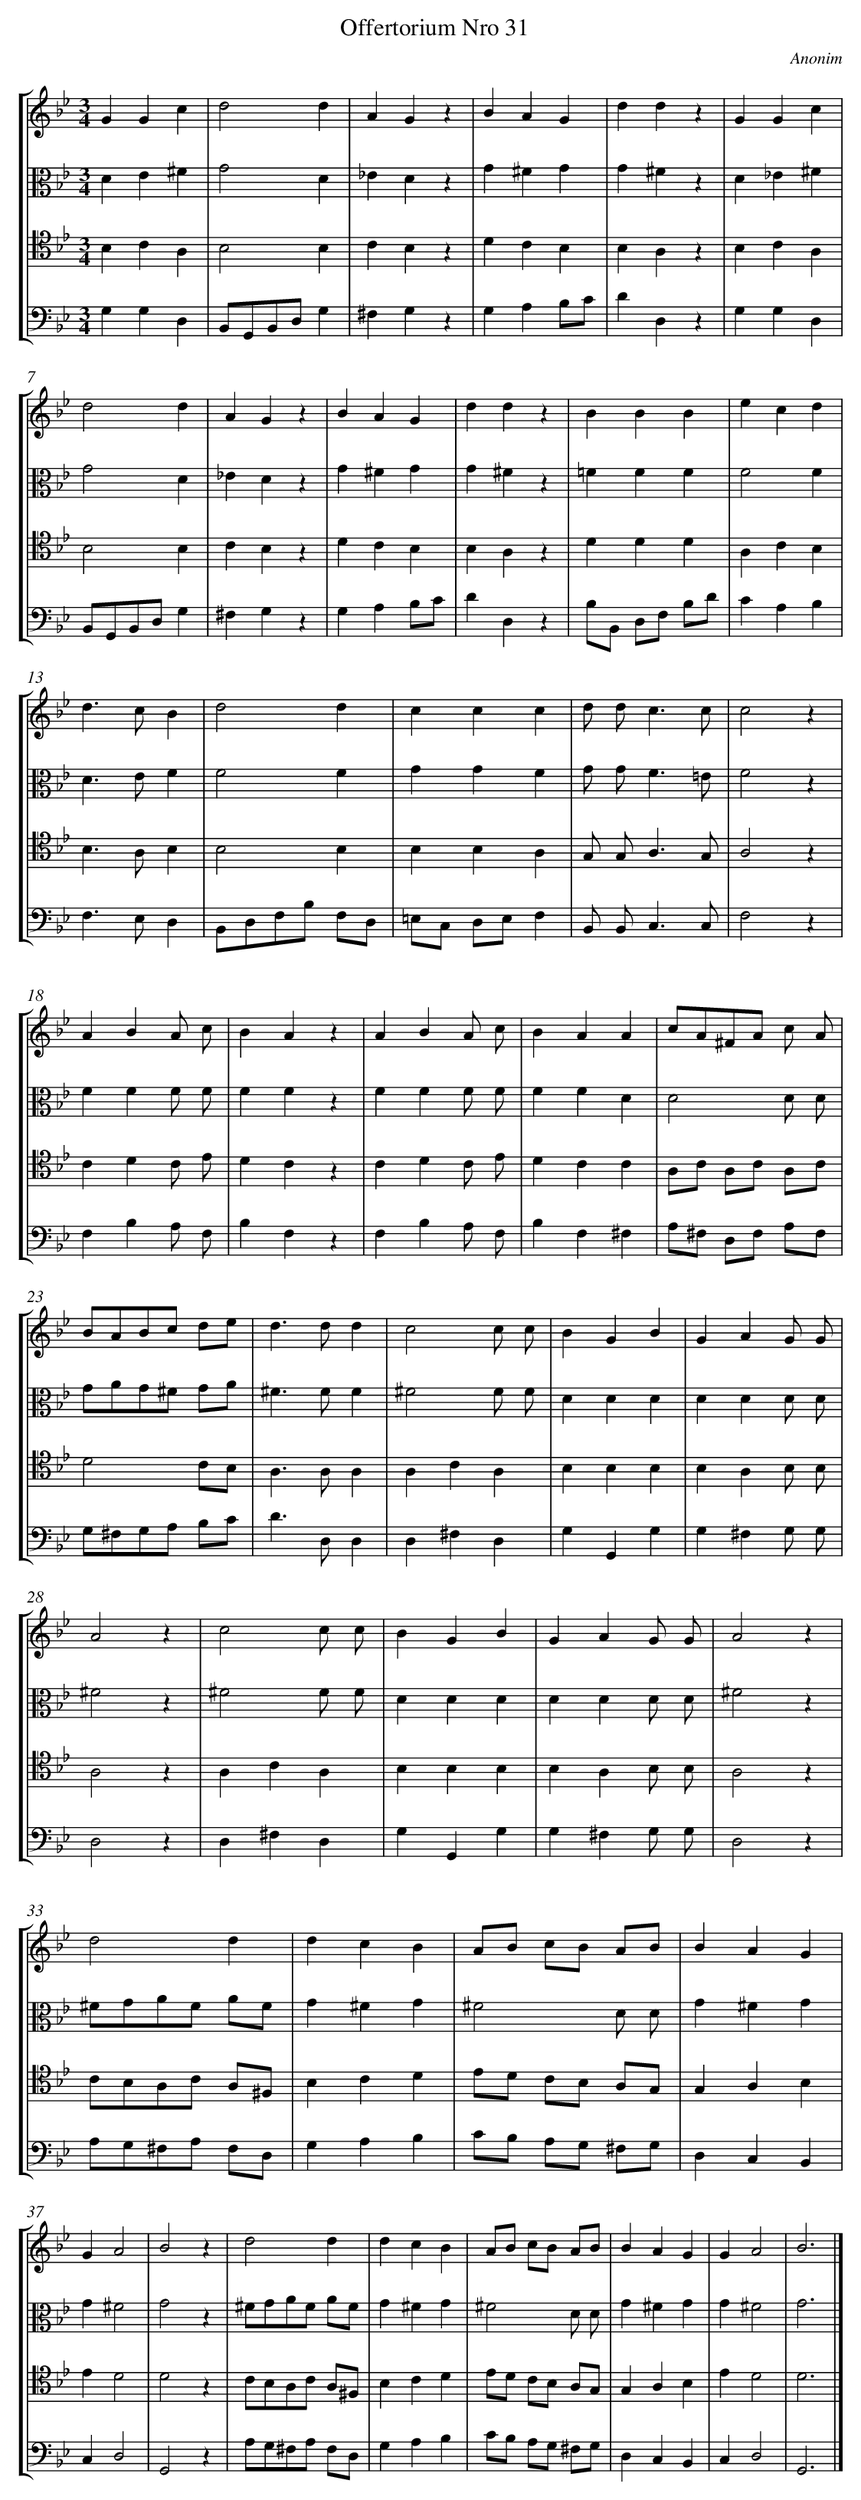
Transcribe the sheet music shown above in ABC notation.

X:1
T: Offertorium Nro 31
C: Anonim
L: 1/4
M: 3/4
%%staves [1 2 3 4]
V: 1
V: 2 clef=alto
V: 3 clef=tenor
V: 4 clef=bass
K: Bb
[V:1] GGc |
[V:2] DE^F |
[V:3] B,CA, |
[V:4] G,G,D, |
[V:1] d2d |
[V:2] G2D |
[V:3] B,2B, |
[V:4] B,,/G,,/B,,/D,/G, |
[V:1] AGz |
[V:2] _EDz |
[V:3] CB,z |
[V:4] ^F,G,z |
[V:1] BAG |
[V:2] G^FG |
[V:3] DCB, |
[V:4] G,A,B,/C/ |
[V:1] ddz |
[V:2] G^Fz |
[V:3] B,A,z |
[V:4] DD,z |
[V:1] GGc |
[V:2] D_E^F |
[V:3] B,CA, |
[V:4] G,G,D, |
[V:1] d2d |
[V:2] G2D |
[V:3] B,2B, |
[V:4] B,,/G,,/B,,/D,/G, |
[V:1] AGz |
[V:2] _EDz |
[V:3] CB,z |
[V:4] ^F,G,z |
[V:1] BAG |
[V:2] G^FG |
[V:3] DCB, |
[V:4] G,A,B,/C/ |
[V:1] ddz |
[V:2] G^Fz |
[V:3] B,A,z |
[V:4] DD,z |
[V:1] BBB |
[V:2] =FFF |
[V:3] DDD |
[V:4] B,/B,,/ D,/F,/ B,/D/ |
[V:1] ecd |
[V:2] F2F |
[V:3] A,CB, |
[V:4] CA,B, |
[V:1] d>cB |
[V:2] D>EF |
[V:3] B,>A,B, |
[V:4] F,>E,D, |
[V:1] d2d |
[V:2] F2F |
[V:3] B,2B, |
[V:4] B,,/D,/F,/B,/ F,/D,/ |
[V:1] ccc |
[V:2] GGF |
[V:3] B,B,A, |
[V:4] =E,/C,/ D,/E,/F, |
[V:1] d/ d<cc/ |
[V:2] G/ G<F=E/ |
[V:3] G,/ G,<A,G,/ |
[V:4] B,,/ B,,<C,C,/ |
[V:1] c2z |
[V:2] F2z |
[V:3] A,2z |
[V:4] F,2z |
[V:1] ABA/ c/ |
[V:2] FFF/ F/ |
[V:3] CDC/ E/ |
[V:4] F,B,A,/ F,/ |
[V:1] BAz |
[V:2] FFz |
[V:3] DCz |
[V:4] B,F,z |
[V:1] ABA/ c/ |
[V:2] FFF/ F/ |
[V:3] CDC/ E/ |
[V:4] F,B,A,/ F,/ |
[V:1] BAA |
[V:2] FFD |
[V:3] DCC |
[V:4] B,F,^F, |
[V:1] c/A/^F/A/ c/ A/ |
[V:2] D2D/ D/ |
[V:3] A,/C/ A,/C/ A,/C/ |
[V:4] A,/^F,/ D,/F,/ A,/F,/ |
[V:1] B/A/B/c/ d/e/ |
[V:2] G/A/G/^F/ G/A/ |
[V:3] D2C/B,/ |
[V:4] G,/^F,/G,/A,/ B,/C/ |
[V:1] d>dd |
[V:2] ^F>FF |
[V:3] A,>A,A, |
[V:4] D>D,D, |
[V:1] c2c/ c/ |
[V:2] ^F2F/ F/ |
[V:3] A,CA, |
[V:4] D,^F,D, |
[V:1] BGB |
[V:2] DDD |
[V:3] B,B,B, |
[V:4] G,G,,G, |
[V:1] GAG/ G/ |
[V:2] DDD/ D/ |
[V:3] B,A,B,/ B,/ |
[V:4] G,^F,G,/ G,/ |
[V:1] A2z |
[V:2] ^F2z |
[V:3] A,2z |
[V:4] D,2z |
[V:1] c2c/ c/ |
[V:2] ^F2F/ F/ |
[V:3] A,CA, |
[V:4] D,^F,D, |
[V:1] BGB |
[V:2] DDD |
[V:3] B,B,B, |
[V:4] G,G,,G, |
[V:1] GAG/ G/ |
[V:2] DDD/ D/ |
[V:3] B,A,B,/ B,/ |
[V:4] G,^F,G,/ G,/ |
[V:1] A2z |
[V:2] ^F2z |
[V:3] A,2z |
[V:4] D,2z |
[V:1] d2d |
[V:2] ^F/G/A/F/ A/F/ |
[V:3] C/B,/A,/C/ A,/^F,/ |
[V:4] A,/G,/^F,/A,/ F,/D,/ |
[V:1] dcB |
[V:2] G^FG |
[V:3] B,CD |
[V:4] G,A,B, |
[V:1] A/B/ c/B/ A/B/ |
[V:2] ^F2D/ D/ |
[V:3] E/D/ C/B,/ A,/G,/ |
[V:4] C/B,/ A,/G,/ ^F,/G,/ |
[V:1] BAG |
[V:2] G^FG |
[V:3] G,A,B, |
[V:4] D,C,B,, |
[V:1] GA2 |
[V:2] G^F2 |
[V:3] ED2 |
[V:4] C,D,2 |
[V:1] B2z |
[V:2] G2z |
[V:3] D2z |
[V:4] G,,2z |
[V:1] d2d |
[V:2] ^F/G/A/F/ A/F/ |
[V:3] C/B,/A,/C/ A,/^F,/ |
[V:4] A,/G,/^F,/A,/ F,/D,/ |
[V:1] dcB |
[V:2] G^FG |
[V:3] B,CD |
[V:4] G,A,B, |
[V:1] A/B/ c/B/ A/B/ |
[V:2] ^F2D/ D/ |
[V:3] E/D/ C/B,/ A,/G,/ |
[V:4] C/B,/ A,/G,/ ^F,/G,/ |
[V:1] BAG |
[V:2] G^FG |
[V:3] G,A,B, |
[V:4] D,C,B,, |
[V:1] GA2 |
[V:2] G^F2 |
[V:3] ED2 |
[V:4] C,D,2 |
[V:1] B3 |]
[V:2] G3 |]
[V:3] D3 |]
[V:4] G,,3 |]
